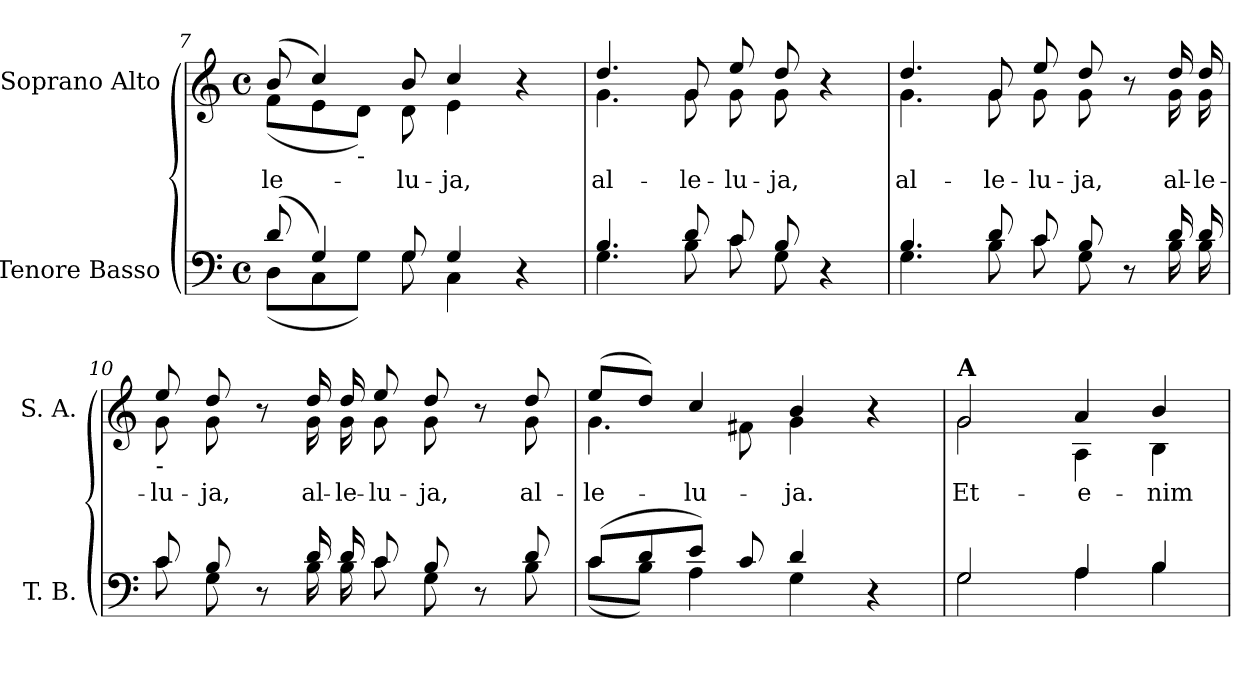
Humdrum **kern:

**kern	**kern	**text
*part2	*part1	*part1
*staff2	*staff1	*staff1
*I"Tenore Basso	*I"Soprano Alto	*
*I'T. B.	*I'S. A.	*
!!LO:LB:g=z
*clefF4	*clefG2	*
*k[]	*k[]	*
*C:	*C:	*
*M4/4	*M4/4	*
*met(c)	*met(c)	*
=7	=7	=7
*^	*	*
!	!	!LO:TX:b:t=-	!
!	!	!	!LO:LY:b:color=#000000
*	*	*^	*
(8di/	(8Di\L	(8bi/	(8fi\L	-le-
4Gi/)	8Ci\	4cci/)	8ei\	.
!	!	!	!LO:TX:b:t=-	!
.	8Gi\J)	.	8di\J)	.
!	!	!	!	!LO:LY:b:color=#000000
8Gi/	8Gi\	8bi/	8di\	-lu-
!	!	!	!	!LO:LY:b:color=#000000
4Gi/	4Ci\	4cci/	4ei\	-ja,
4r	4ryy	4r	4ryy	.
=8	=8	=8	=8	=8
!	!	!	!	!LO:LY:b:color=#000000
4.Bi/	4.Gi\	4.ddi/	4.gi\	al-
!	!	!	!	!LO:LY:b:color=#000000
8di/	8Bi\	8gi/	8gi\	-le-
!	!	!	!	!LO:LY:b:color=#000000
8ci/	8ci\	8eei/	8gi\	-lu-
!	!	!	!	!LO:LY:b:color=#000000
8Bi/	8Gi\	8ddi/	8gi\	-ja,
4r	4ryy	4r	4ryy	.
=9	=9	=9	=9	=9
!	!	!	!	!LO:LY:b:color=#000000
4.Bi/	4.Gi\	4.ddi/	4.gi\	al-
!	!	!	!	!LO:LY:b:color=#000000
8di/	8Bi\	8gi/	8gi\	-le-
!	!	!	!	!LO:LY:b:color=#000000
8ci/	8ci\	8eei/	8gi\	-lu-
!	!	!	!	!LO:LY:b:color=#000000
8Bi/	8Gi\	8ddi/	8gi\	-ja,
8r	8ryy	8r	8ryy	.
!	!	!	!	!LO:LY:b:color=#000000
16di/	16Bi\	16ddi/	16gi\	al-
!	!	!	!	!LO:LY:b:color=#000000
16di/	16Bi\	16ddi/	16gi\	-le-
!!LO:LB:g=z	!!
=10	=10	=10	=10	=10
!	!	!LO:TX:b:t=-	!	!
!	!	!	!	!LO:LY:b:color=#000000
8ci/	8ci\	8eei/	8gi\	-lu-
!	!	!	!	!LO:LY:b:color=#000000
8Bi/	8Gi\	8ddi/	8gi\	-ja,
8r	8ryy	8r	8ryy	.
!	!	!	!	!LO:LY:b:color=#000000
16di/	16Bi\	16ddi/	16gi\	al-
!	!	!	!	!LO:LY:b:color=#000000
16di/	16Bi\	16ddi/	16gi\	-le-
!	!	!	!	!LO:LY:b:color=#000000
8ci/	8ci\	8eei/	8gi\	-lu-
!	!	!	!	!LO:LY:b:color=#000000
8Bi/	8Gi\	8ddi/	8gi\	-ja,
8r	8ryy	8r	8ryy	.
!	!	!	!	!LO:LY:b:color=#000000
8di/	8Bi\	8ddi/	8gi\	al-
=11	=11	=11	=11	=11
!	!	!	!	!LO:LY:b:color=#000000
(8ci/L	(8ci\L	(8eei/L	4.gi\	-le-
8di/	8Bi\J)	8ddi/J)	.	.
!	!	!	!	!LO:LY:b:color=#000000
8ei/J)	4Ai\	4cci/	.	-lu-
8ci/	.	.	8f#Xi\	.
!	!	!	!	!LO:LY:b:color=#000000
4di/	4Gi\	4bi/	4gi\	-ja.
4r	4ryy	4r	4ryy	.
=12	=12	=12	=12	=12
!	!	!LO:TX:a:B:t=A	!	!
!	!	!	!	!LO:LY:b:color=#000000
2Gi/	2Gi\	2gi/	2gi\	Et-
!	!	!	!	!LO:LY:b:color=#000000
4Ai/	4Ai\	4ai/	4Ai\	-e-
!	!	!	!	!LO:LY:b:color=#000000
4Bi/	4Bi\	4bi/	4Bi\	-nim
*v	*v	*	*	*
*	*v	*v	*
=	=	=
*-	*-	*-
